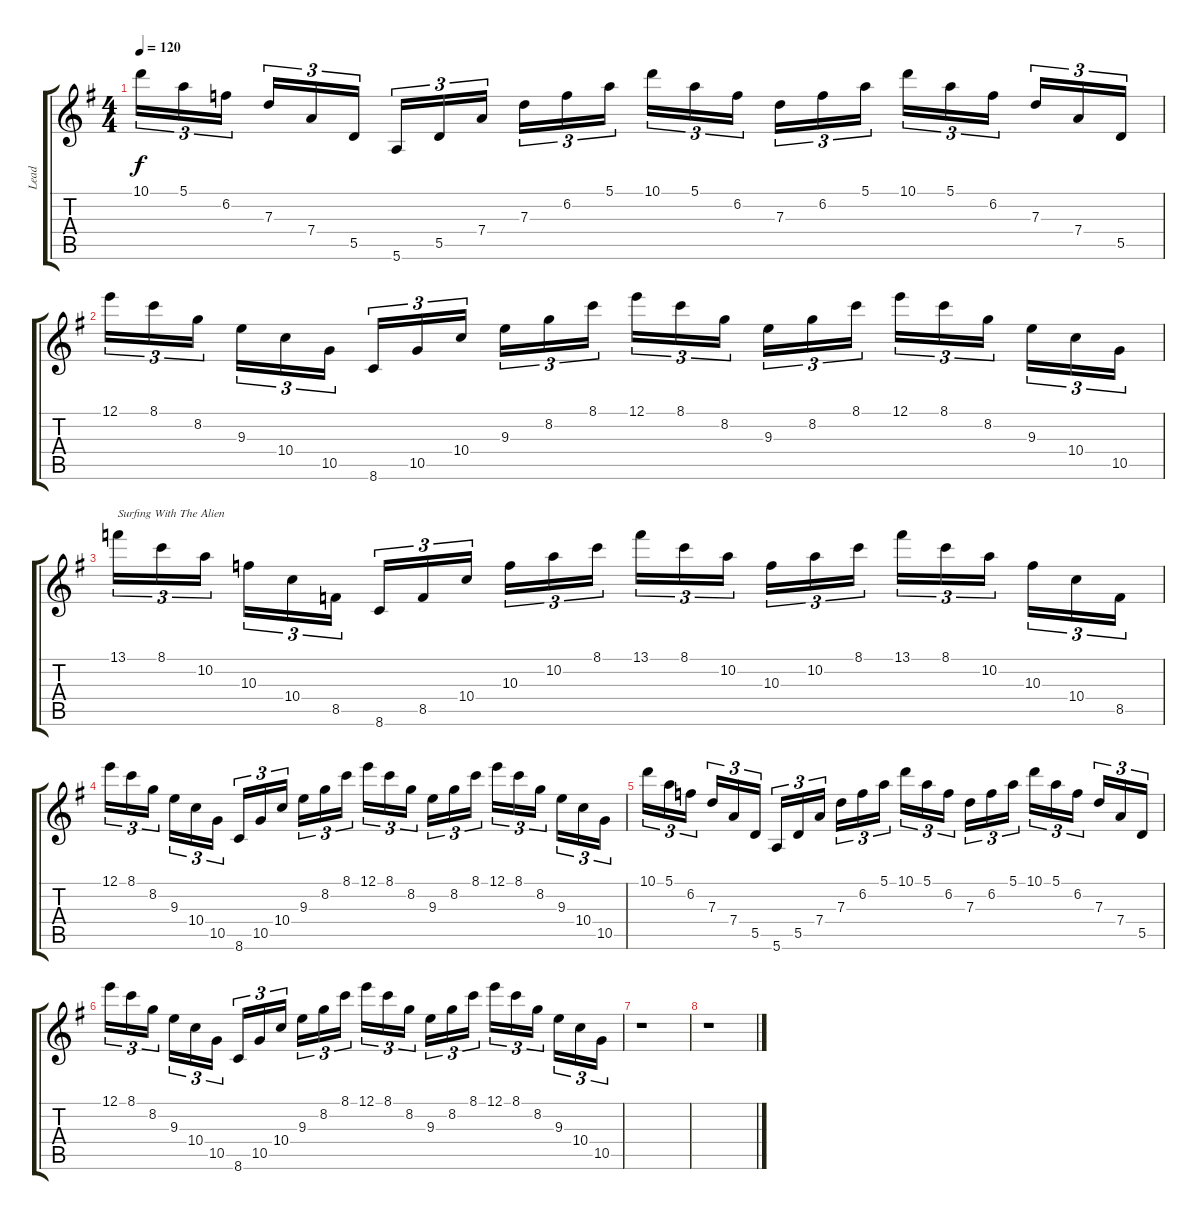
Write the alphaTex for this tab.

\track ("Lead" "Lead") {instrument electricguitarclean}
\staff {score tabs}
\tuning (E4 B3 G3 D3 A2 E2) {hide}
\ts (4 4)
\tempo 120
\clef g2
\ks g
10.1.16{tu (3 2) dy f} 5.1.16{tu (3 2)} 6.2.16{tu (3 2) beam splitsecondary} 7.3.16{tu (3 2)} 7.4.16{tu (3 2)} 5.5.16{tu (3 2)} 5.6.16{tu (3 2)} 5.5.16{tu (3 2)} 7.4.16{tu (3 2) beam splitsecondary} 7.3.16{tu (3 2)} 6.2.16{tu (3 2)} 5.1.16{tu (3 2)} 10.1.16{tu (3 2)} 5.1.16{tu (3 2)} 6.2.16{tu (3 2) beam splitsecondary} 7.3.16{tu (3 2)} 6.2.16{tu (3 2)} 5.1.16{tu (3 2)} 10.1.16{tu (3 2)} 5.1.16{tu (3 2)} 6.2.16{tu (3 2) beam splitsecondary} 7.3.16{tu (3 2)} 7.4.16{tu (3 2)} 5.5.16{tu (3 2)} |
12.1.16{tu (3 2)} 8.1.16{tu (3 2)} 8.2.16{tu (3 2) beam splitsecondary} 9.3.16{tu (3 2)} 10.4.16{tu (3 2)} 10.5.16{tu (3 2)} 8.6.16{tu (3 2)} 10.5.16{tu (3 2)} 10.4.16{tu (3 2) beam splitsecondary} 9.3.16{tu (3 2)} 8.2.16{tu (3 2)} 8.1.16{tu (3 2)} 12.1.16{tu (3 2)} 8.1.16{tu (3 2)} 8.2.16{tu (3 2) beam splitsecondary} 9.3.16{tu (3 2)} 8.2.16{tu (3 2)} 8.1.16{tu (3 2)} 12.1.16{tu (3 2)} 8.1.16{tu (3 2)} 8.2.16{tu (3 2) beam splitsecondary} 9.3.16{tu (3 2)} 10.4.16{tu (3 2)} 10.5.16{tu (3 2)} |
13.1.16{tu (3 2) txt "Surfing With The Alien"} 8.1.16{tu (3 2)} 10.2.16{tu (3 2) beam splitsecondary} 10.3.16{tu (3 2)} 10.4.16{tu (3 2)} 8.5.16{tu (3 2)} 8.6.16{tu (3 2)} 8.5.16{tu (3 2)} 10.4.16{tu (3 2) beam splitsecondary} 10.3.16{tu (3 2)} 10.2.16{tu (3 2)} 8.1.16{tu (3 2)} 13.1.16{tu (3 2)} 8.1.16{tu (3 2)} 10.2.16{tu (3 2) beam splitsecondary} 10.3.16{tu (3 2)} 10.2.16{tu (3 2)} 8.1.16{tu (3 2)} 13.1.16{tu (3 2)} 8.1.16{tu (3 2)} 10.2.16{tu (3 2) beam splitsecondary} 10.3.16{tu (3 2)} 10.4.16{tu (3 2)} 8.5.16{tu (3 2)} |
12.1.16{tu (3 2)} 8.1.16{tu (3 2)} 8.2.16{tu (3 2) beam splitsecondary} 9.3.16{tu (3 2)} 10.4.16{tu (3 2)} 10.5.16{tu (3 2)} 8.6.16{tu (3 2)} 10.5.16{tu (3 2)} 10.4.16{tu (3 2) beam splitsecondary} 9.3.16{tu (3 2)} 8.2.16{tu (3 2)} 8.1.16{tu (3 2)} 12.1.16{tu (3 2)} 8.1.16{tu (3 2)} 8.2.16{tu (3 2) beam splitsecondary} 9.3.16{tu (3 2)} 8.2.16{tu (3 2)} 8.1.16{tu (3 2)} 12.1.16{tu (3 2)} 8.1.16{tu (3 2)} 8.2.16{tu (3 2) beam splitsecondary} 9.3.16{tu (3 2)} 10.4.16{tu (3 2)} 10.5.16{tu (3 2)} |
10.1.16{tu (3 2)} 5.1.16{tu (3 2)} 6.2.16{tu (3 2) beam splitsecondary} 7.3.16{tu (3 2)} 7.4.16{tu (3 2)} 5.5.16{tu (3 2)} 5.6.16{tu (3 2)} 5.5.16{tu (3 2)} 7.4.16{tu (3 2) beam splitsecondary} 7.3.16{tu (3 2)} 6.2.16{tu (3 2)} 5.1.16{tu (3 2)} 10.1.16{tu (3 2)} 5.1.16{tu (3 2)} 6.2.16{tu (3 2) beam splitsecondary} 7.3.16{tu (3 2)} 6.2.16{tu (3 2)} 5.1.16{tu (3 2)} 10.1.16{tu (3 2)} 5.1.16{tu (3 2)} 6.2.16{tu (3 2) beam splitsecondary} 7.3.16{tu (3 2)} 7.4.16{tu (3 2)} 5.5.16{tu (3 2)} |
12.1.16{tu (3 2)} 8.1.16{tu (3 2)} 8.2.16{tu (3 2) beam splitsecondary} 9.3.16{tu (3 2)} 10.4.16{tu (3 2)} 10.5.16{tu (3 2)} 8.6.16{tu (3 2)} 10.5.16{tu (3 2)} 10.4.16{tu (3 2) beam splitsecondary} 9.3.16{tu (3 2)} 8.2.16{tu (3 2)} 8.1.16{tu (3 2)} 12.1.16{tu (3 2)} 8.1.16{tu (3 2)} 8.2.16{tu (3 2) beam splitsecondary} 9.3.16{tu (3 2)} 8.2.16{tu (3 2)} 8.1.16{tu (3 2)} 12.1.16{tu (3 2)} 8.1.16{tu (3 2)} 8.2.16{tu (3 2) beam splitsecondary} 9.3.16{tu (3 2)} 10.4.16{tu (3 2)} 10.5.16{tu (3 2)} |
r.1 |
r.1
